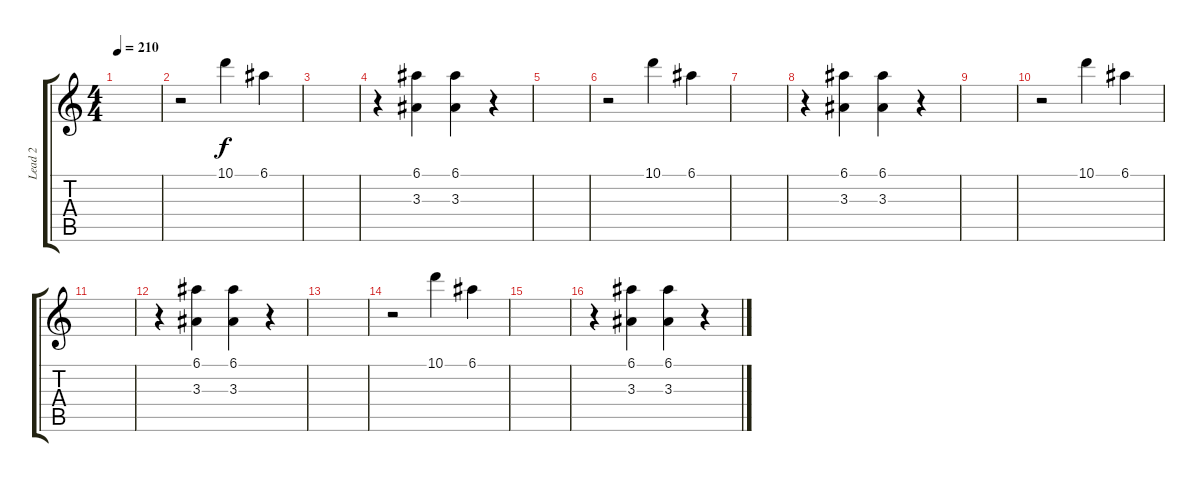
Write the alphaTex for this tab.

\track ("Lead 2" "Lead 2") {instrument overdrivenguitar}
\staff {score tabs}
\tuning (E4 B3 G3 D3 A2 E2) {hide}
\ts (4 4)
\tempo 210
\clef g2
\ks c
|
r.2 10.1.4 6.1.4 |
|
r.4 (6.1 3.3).4 (6.1 3.3).4 r.4 |
|
r.2 10.1.4 6.1.4 |
|
r.4 (6.1 3.3).4 (6.1 3.3).4 r.4 |
|
r.2 10.1.4 6.1.4 |
|
r.4 (6.1 3.3).4 (6.1 3.3).4 r.4 |
|
r.2 10.1.4 6.1.4 |
|
r.4 (6.1 3.3).4 (6.1 3.3).4 r.4
